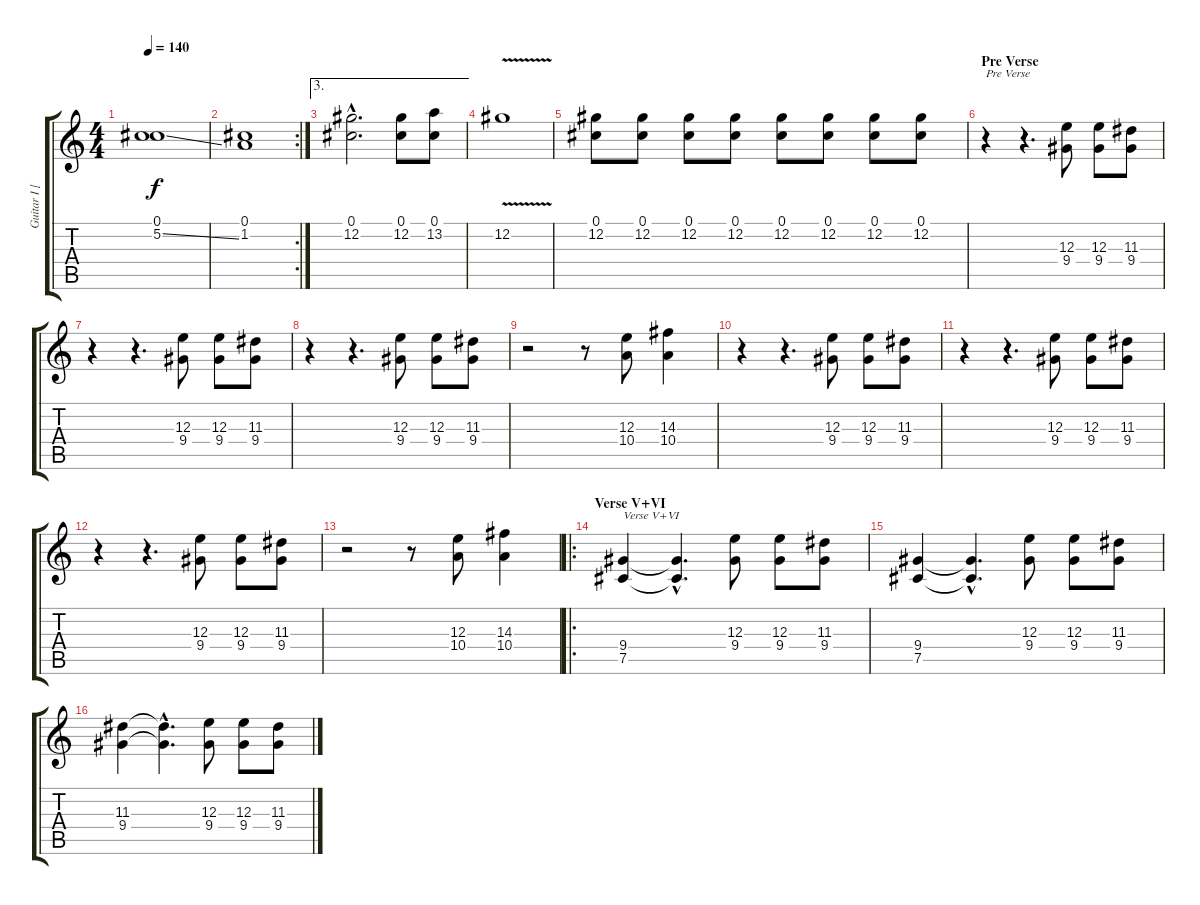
\track ("Guitar I [Sundin]" "Guitar I [") {instrument distortionguitar}
\staff {score tabs}
\tuning (Db4 Ab3 E3 B2 Gb2 Db2) {hide}
\ts (4 4)
\tempo 140
\clef g2
\ks c
(0.1 5.2{ss}).1{dy f} |
\rc 2
(0.1 1.2).1 |
\ae 3
(0.1{hac} 12.2{hac}).2{d} (0.1 12.2).8 (0.1 13.2).8 |
12.2{v}.1 |
(0.1 12.2).8 (0.1 12.2).8 (0.1 12.2).8 (0.1 12.2).8 (0.1 12.2).8 (0.1 12.2).8 (0.1 12.2).8 (0.1 12.2).8 |
\section ("" "Pre Verse")
r.4{txt "Pre Verse"} r.4{d} (12.3 9.4).8 (12.3 9.4).8 (11.3 9.4).8 |
r.4 r.4{d} (12.3 9.4).8 (12.3 9.4).8 (11.3 9.4).8 |
r.4 r.4{d} (12.3 9.4).8 (12.3 9.4).8 (11.3 9.4).8 |
r.2 r.8 (12.3 10.4).8 (14.3 10.4).4 |
r.4 r.4{d} (12.3 9.4).8 (12.3 9.4).8 (11.3 9.4).8 |
r.4 r.4{d} (12.3 9.4).8 (12.3 9.4).8 (11.3 9.4).8 |
r.4 r.4{d} (12.3 9.4).8 (12.3 9.4).8 (11.3 9.4).8 |
r.2 r.8 (12.3 10.4).8 (14.3 10.4).4 |
\ro
\section ("" "Verse V+VI")
(9.4 7.5).4{txt "Verse V+VI" instrument distortionguitar} (9.4{hac t} 7.5{hac t}).4{d} (12.3 9.4).8 (12.3 9.4).8 (11.3 9.4).8 |
(9.4 7.5).4 (9.4{hac t} 7.5{hac t}).4{d} (12.3 9.4).8 (12.3 9.4).8 (11.3 9.4).8 |
(11.3 9.4).4 (11.3{hac t} 9.4{hac t}).4{d} (12.3 9.4).8 (12.3 9.4).8 (11.3 9.4).8
